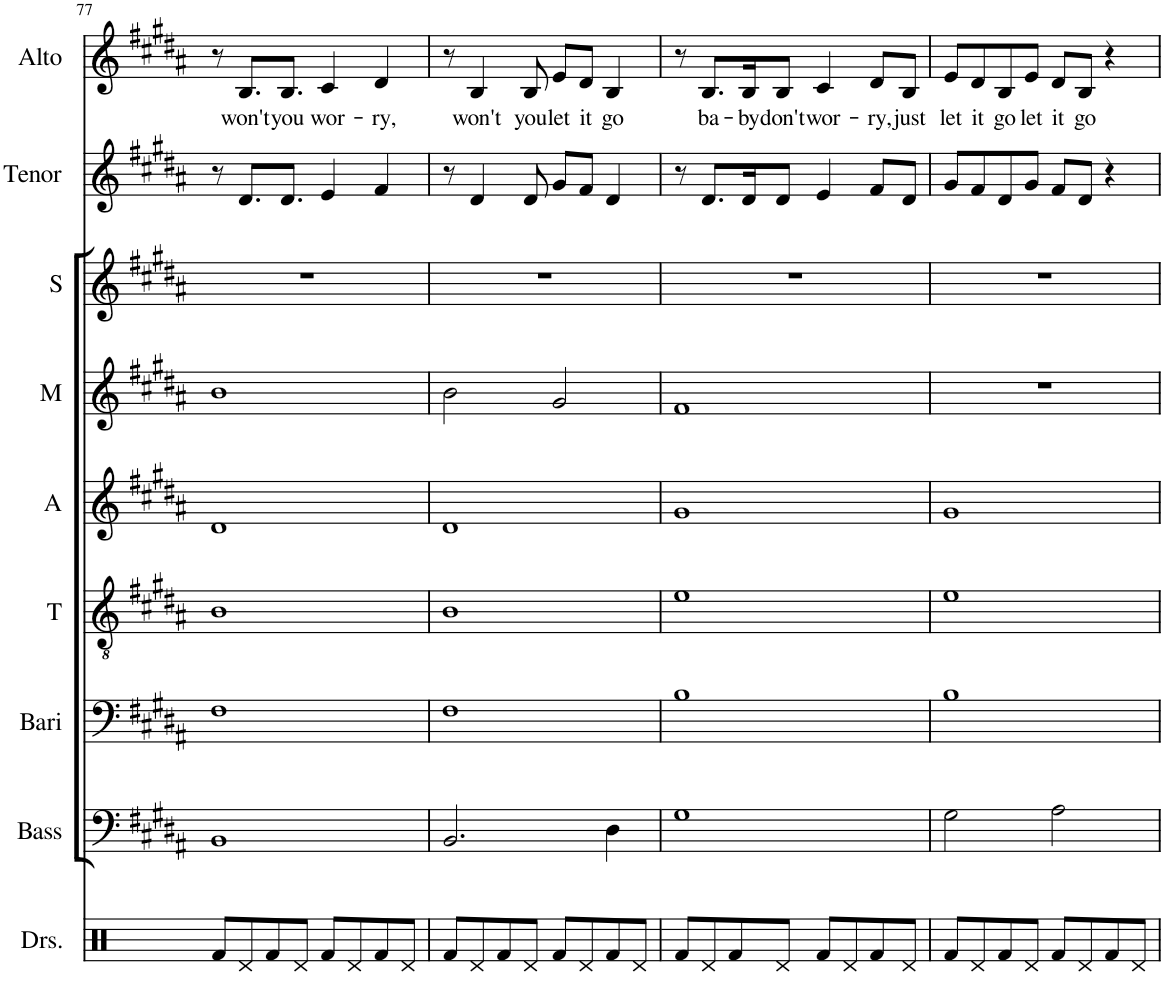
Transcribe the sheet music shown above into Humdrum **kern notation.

**kern	**kern	**kern	**kern	**kern	**kern	**kern	**kern	**kern	**text
*part9	*part8	*part7	*part6	*part5	*part4	*part3	*part2	*part1	*part1
*staff9	*staff8	*staff7	*staff6	*staff5	*staff4	*staff3	*staff2	*staff1	*staff1
*I"Drumset	*I"Bass	*I"Baritone	*I"Tenor	*I"Alto	*I"Mezzo	*I"Soprano	*I"Tenor	*I"Alto	*
*I'Drs.	*I'Bass	*I'Bari	*I'T	*I'A	*I'M	*I'S	*I'Tenor	*I'Alto	*
!!LO:PB:g=z
*clefX	*clefF4	*clefF4	*clefGv2	*clefG2	*clefG2	*clefG2	*clefG2	*clefG2	*
*k[]	*k[f#c#g#d#a#]	*k[f#c#g#d#a#]	*k[f#c#g#d#a#]	*k[f#c#g#d#a#]	*k[f#c#g#d#a#]	*k[f#c#g#d#a#]	*k[f#c#g#d#a#]	*k[f#c#g#d#a#]	*
*M4/4	*M4/4	*M4/4	*M4/4	*M4/4	*M4/4	*M4/4	*M4/4	*M4/4	*
=77	=77	=77	=77	=77	=77	=77	=77	=77	=77
8Rf/L	1BB	1F#	1B	1d#	1b	1r	8r	8r	.
!	!	!	!	!	!	!	!	!	!LO:LY:b
8Rd/	.	.	.	.	.	.	8.d#/L	8.B/L	won't
8Rf/	.	.	.	.	.	.	.	.	.
!	!	!	!	!	!	!	!	!	!LO:LY:b
.	.	.	.	.	.	.	8.d#/J	8.B/J	you
8Rd/J	.	.	.	.	.	.	.	.	.
!	!	!	!	!	!	!	!	!	!LO:LY:b
8Rf/L	.	.	.	.	.	.	4e/	4c#/	wor-
8Rd/	.	.	.	.	.	.	.	.	.
!	!	!	!	!	!	!	!	!	!LO:LY:b
8Rf/	.	.	.	.	.	.	4f#/	4d#/	-ry,
8Rd/J	.	.	.	.	.	.	.	.	.
=78	=78	=78	=78	=78	=78	=78	=78	=78	=78
8Rf/L	2.BB/	1F#	1B	1d#	2b\	1r	8r	8r	.
!	!	!	!	!	!	!	!	!	!LO:LY:b
8Rd/	.	.	.	.	.	.	4d#/	4B/	won't
8Rf/	.	.	.	.	.	.	.	.	.
!	!	!	!	!	!	!	!	!	!LO:LY:b
8Rd/J	.	.	.	.	.	.	8d#/	8B/	you
!	!	!	!	!	!	!	!	!	!LO:LY:b
8Rf/L	.	.	.	.	2g#/	.	8g#/L	8e/L	let
!	!	!	!	!	!	!	!	!	!LO:LY:b
8Rd/	.	.	.	.	.	.	8f#/J	8d#/J	it
!	!	!	!	!	!	!	!	!	!LO:LY:b
8Rf/	4D#\	.	.	.	.	.	4d#/	4B/	go
8Rd/J	.	.	.	.	.	.	.	.	.
=79	=79	=79	=79	=79	=79	=79	=79	=79	=79
8Rf/L	1G#	1B	1e	1g#	1f#	1r	8r	8r	.
!	!	!	!	!	!	!	!	!	!LO:LY:b
8Rd/	.	.	.	.	.	.	8.d#/L	8.B/L	ba-
8Rf/	.	.	.	.	.	.	.	.	.
!	!	!	!	!	!	!	!	!	!LO:LY:b
.	.	.	.	.	.	.	16d#/K	16B/K	-by
!	!	!	!	!	!	!	!	!	!LO:LY:b
8Rd/J	.	.	.	.	.	.	8d#/J	8B/J	don't
!	!	!	!	!	!	!	!	!	!LO:LY:b
8Rf/L	.	.	.	.	.	.	4e/	4c#/	wor-
8Rd/	.	.	.	.	.	.	.	.	.
!	!	!	!	!	!	!	!	!	!LO:LY:b
8Rf/	.	.	.	.	.	.	8f#/L	8d#/L	-ry,
!	!	!	!	!	!	!	!	!	!LO:LY:b
8Rd/J	.	.	.	.	.	.	8d#/J	8B/J	just
=80	=80	=80	=80	=80	=80	=80	=80	=80	=80
!	!	!	!	!	!	!	!	!	!LO:LY:b
8Rf/L	2G#\	1B	1e	1g#	1r	1r	8g#/L	8e/L	let
!	!	!	!	!	!	!	!	!	!LO:LY:b
8Rd/	.	.	.	.	.	.	8f#/	8d#/	it
!	!	!	!	!	!	!	!	!	!LO:LY:b
8Rf/	.	.	.	.	.	.	8d#/	8B/	go
!	!	!	!	!	!	!	!	!	!LO:LY:b
8Rd/J	.	.	.	.	.	.	8g#/J	8e/J	let
!	!	!	!	!	!	!	!	!	!LO:LY:b
8Rf/L	2A#\	.	.	.	.	.	8f#/L	8d#/L	it
!	!	!	!	!	!	!	!	!	!LO:LY:b
8Rd/	.	.	.	.	.	.	8d#/J	8B/J	go
8Rf/	.	.	.	.	.	.	4r	4r	.
8Rd/J	.	.	.	.	.	.	.	.	.
=	=	=	=	=	=	=	=	=	=
*-	*-	*-	*-	*-	*-	*-	*-	*-	*-
